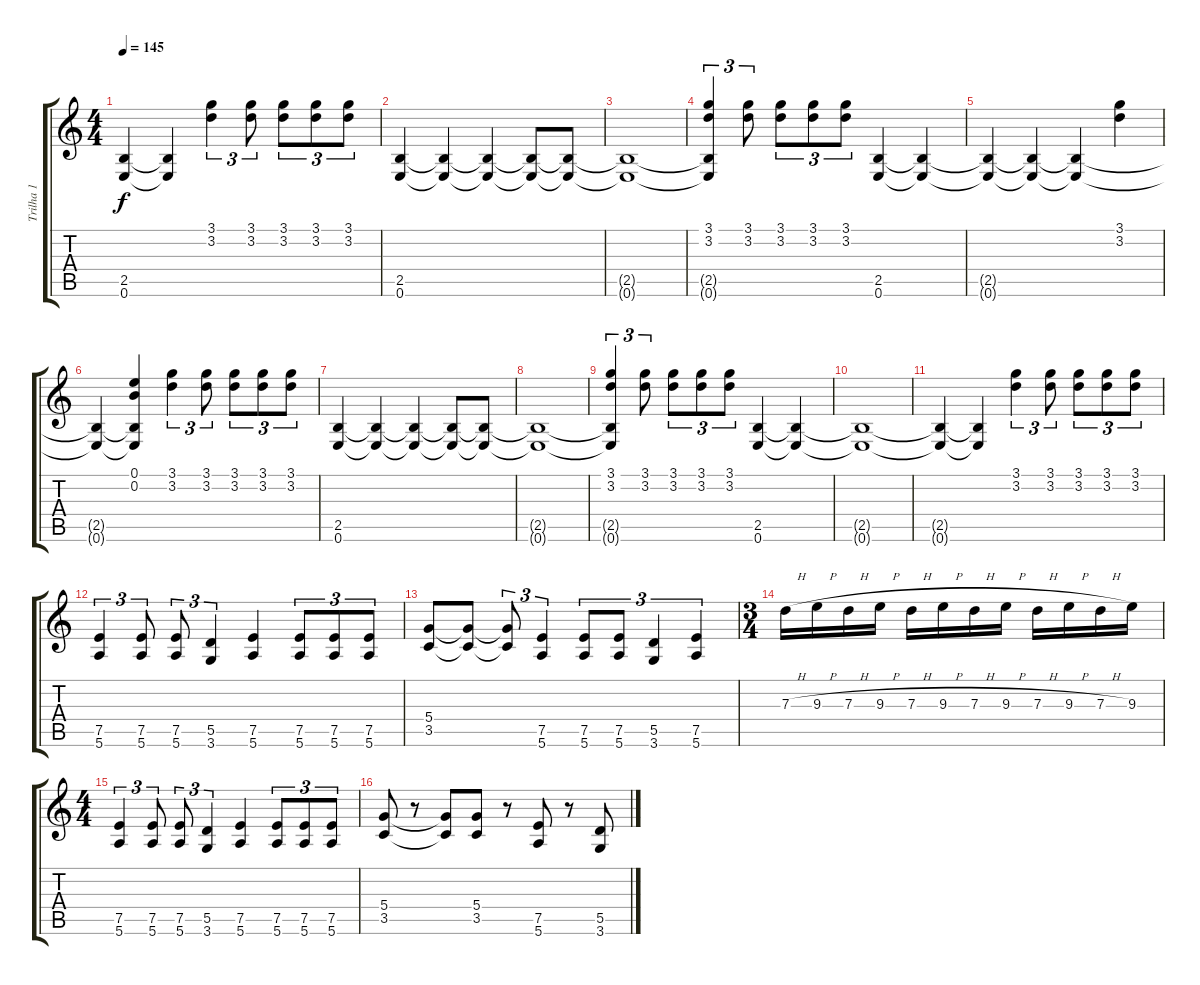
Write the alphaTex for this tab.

\track ("Trilha 1" "Trilha 1") {instrument distortionguitar}
\staff {score tabs}
\tuning (E4 B3 G3 D3 A2 E2) {hide}
\ts (4 4)
\tempo 145
\clef g2
\ks c
(2.5{t} 0.6{t}).4{dy f} (2.5{t} 0.6{t}).4 (3.1 3.2).4{tu (3 2)} (3.1 3.2).8{tu (3 2)} (3.1 3.2).8{tu (3 2)} (3.1 3.2).8{tu (3 2)} (3.1 3.2).8{tu (3 2)} |
(2.5 0.6).4 (2.5{t} 0.6{t}).4 (2.5{t} 0.6{t}).4 (2.5{t} 0.6{t}).8 (2.5{t} 0.6{t}).8 |
(2.5{t} 0.6{t}).1 |
(3.1 3.2 2.5{t} 0.6{t}).4{tu (3 2)} (3.1 3.2).8{tu (3 2)} (3.1 3.2).8{tu (3 2)} (3.1 3.2).8{tu (3 2)} (3.1 3.2).8{tu (3 2)} (2.5 0.6).4 (2.5{t} 0.6{t}).4 |
(2.5{t} 0.6{t}).4 (2.5{t} 0.6{t}).4 (2.5{t} 0.6{t}).4 (3.1 3.2).4 |
(2.5{t} 0.6{t}).4 (0.1 0.2 2.5{t} 0.6{t}).4 (3.1 3.2).4{tu (3 2)} (3.1 3.2).8{tu (3 2)} (3.1 3.2).8{tu (3 2)} (3.1 3.2).8{tu (3 2)} (3.1 3.2).8{tu (3 2)} |
(2.5 0.6).4 (2.5{t} 0.6{t}).4 (2.5{t} 0.6{t}).4 (2.5{t} 0.6{t}).8 (2.5{t} 0.6{t}).8 |
(2.5{t} 0.6{t}).1 |
(3.1 3.2 2.5{t} 0.6{t}).4{tu (3 2)} (3.1 3.2).8{tu (3 2)} (3.1 3.2).8{tu (3 2)} (3.1 3.2).8{tu (3 2)} (3.1 3.2).8{tu (3 2)} (2.5 0.6).4 (2.5{t} 0.6{t}).4 |
(2.5{t} 0.6{t}).1 |
(2.5{t} 0.6{t}).4 (2.5{t} 0.6{t}).4 (3.1 3.2).4{tu (3 2)} (3.1 3.2).8{tu (3 2)} (3.1 3.2).8{tu (3 2)} (3.1 3.2).8{tu (3 2)} (3.1 3.2).8{tu (3 2)} |
(7.5 5.6).4{tu (3 2)} (7.5 5.6).8{tu (3 2)} (7.5 5.6).8{tu (3 2)} (5.5 3.6).4{tu (3 2)} (7.5 5.6).4 (7.5 5.6).8{tu (3 2)} (7.5 5.6).8{tu (3 2)} (7.5 5.6).8{tu (3 2)} |
(5.4 3.5).8 (5.4{t} 3.5{t}).8 (5.4{t} 3.5{t}).8{tu (3 2)} (7.5 5.6).4{tu (3 2)} (7.5 5.6).8{tu (3 2)} (7.5 5.6).8{tu (3 2)} (5.5 3.6).4{tu (3 2)} (7.5 5.6).4{tu (3 2)} |
\ts (3 4)
7.3{h}.16 9.3{h}.16 7.3{h}.16 9.3{h}.16 7.3{h}.16 9.3{h}.16 7.3{h}.16 9.3{h}.16 7.3{h}.16 9.3{h}.16 7.3{h}.16 9.3.16 |
\ts (4 4)
(7.5 5.6).4{tu (3 2)} (7.5 5.6).8{tu (3 2)} (7.5 5.6).8{tu (3 2)} (5.5 3.6).4{tu (3 2)} (7.5 5.6).4 (7.5 5.6).8{tu (3 2)} (7.5 5.6).8{tu (3 2)} (7.5 5.6).8{tu (3 2)} |
(5.4 3.5).8 r.8 (5.4{t} 3.5{t}).8 (5.4 3.5).8 r.8 (7.5 5.6).8 r.8 (5.5 3.6).8
